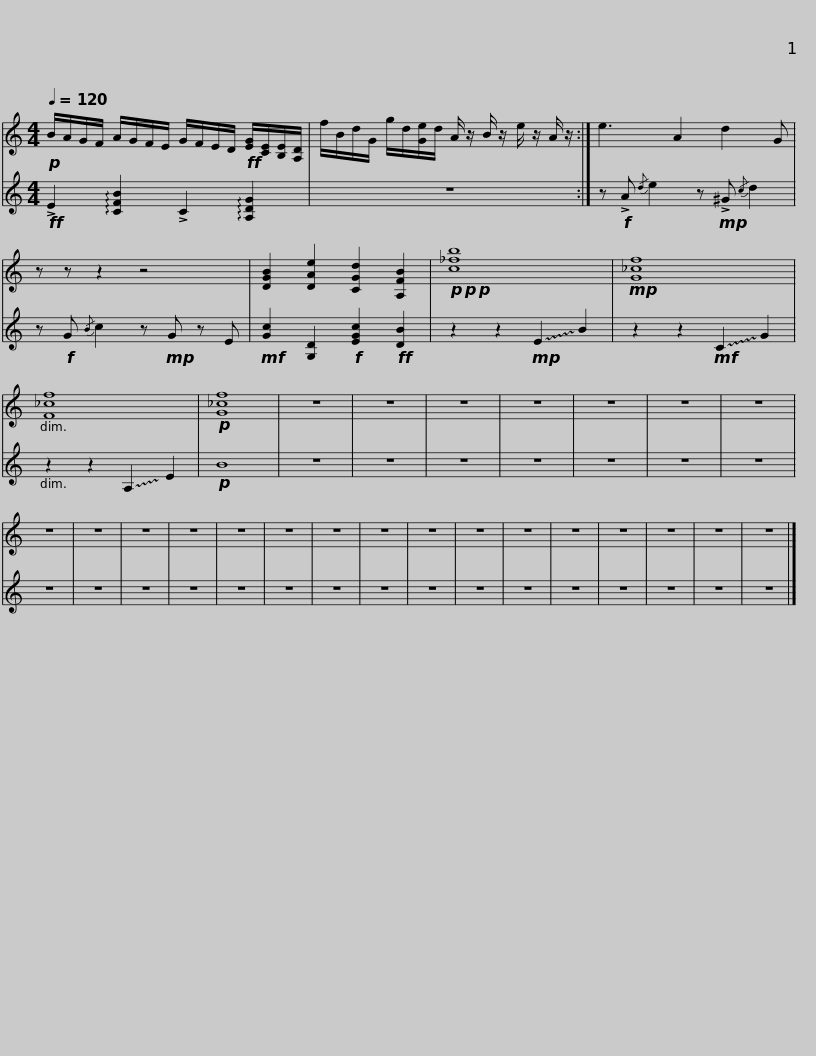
X:1
%%score { 1 | 2 }
L:1/8
Q:1/4=120
M:4/4
I:linebreak $
K:C
V:1 treble
V:2 treble
V:1
!p! B/A/G/F/ A/G/F/E/ G/F/E/D/!ff! [EG]/[CE]/[B,E]/[A,D]/ | f/B/d/G/ g/d/[Ge]/d/ A/ z/ B/ z/ e/ z/ A/ z/ :| e3 A2 d2 G |$ z z z2 z4 | [DGB]2 [DAe]2 [CGd]2 [A,FB]2 | %5
!p!!p!!p! [c_fb]8 |!mp! [G_cf]8 | [F_cf]8 |!p! [G_cf]8 | z8 | %10
 z8 | z8 | z8 | z8 |$ z8 | %15
 z8 | z8 | z8 | z8 | z8 | %20
 z8 | z8 | z8 | z8 | z8 | %25
 z8 | z8 | z8 | z8 | z8 | %30
 z8 | z8 |] %32
V:2
!ff! !>!E2 !arpeggio![CFB]2 !>!C2 !arpeggio![A,DG]2 | z8 :| z!f! !>!A{/d} e2 z!mp! !>!^G{/c} d2 |$ z!f! G{/B} c2 z!mp! G z E |!mf! [Gc]2 [G,D]2!f! [EGc]2!ff! [DB]2 | %5
 z2 z2!mp! !~(!E2 !~)!B2 | z2 z2!mf! !~(!C2 !~)!G2 | z2 z2 !~(!A,2 !~)!E2 |!p! B8 | z8 | %10
 z8 | z8 | z8 | z8 |$ z8 | %15
 z8 | z8 | z8 | z8 | z8 | %20
 z8 | z8 | z8 | z8 | z8 | %25
 z8 | z8 | z8 | z8 | z8 | %30
 z8 | z8 |] %32
